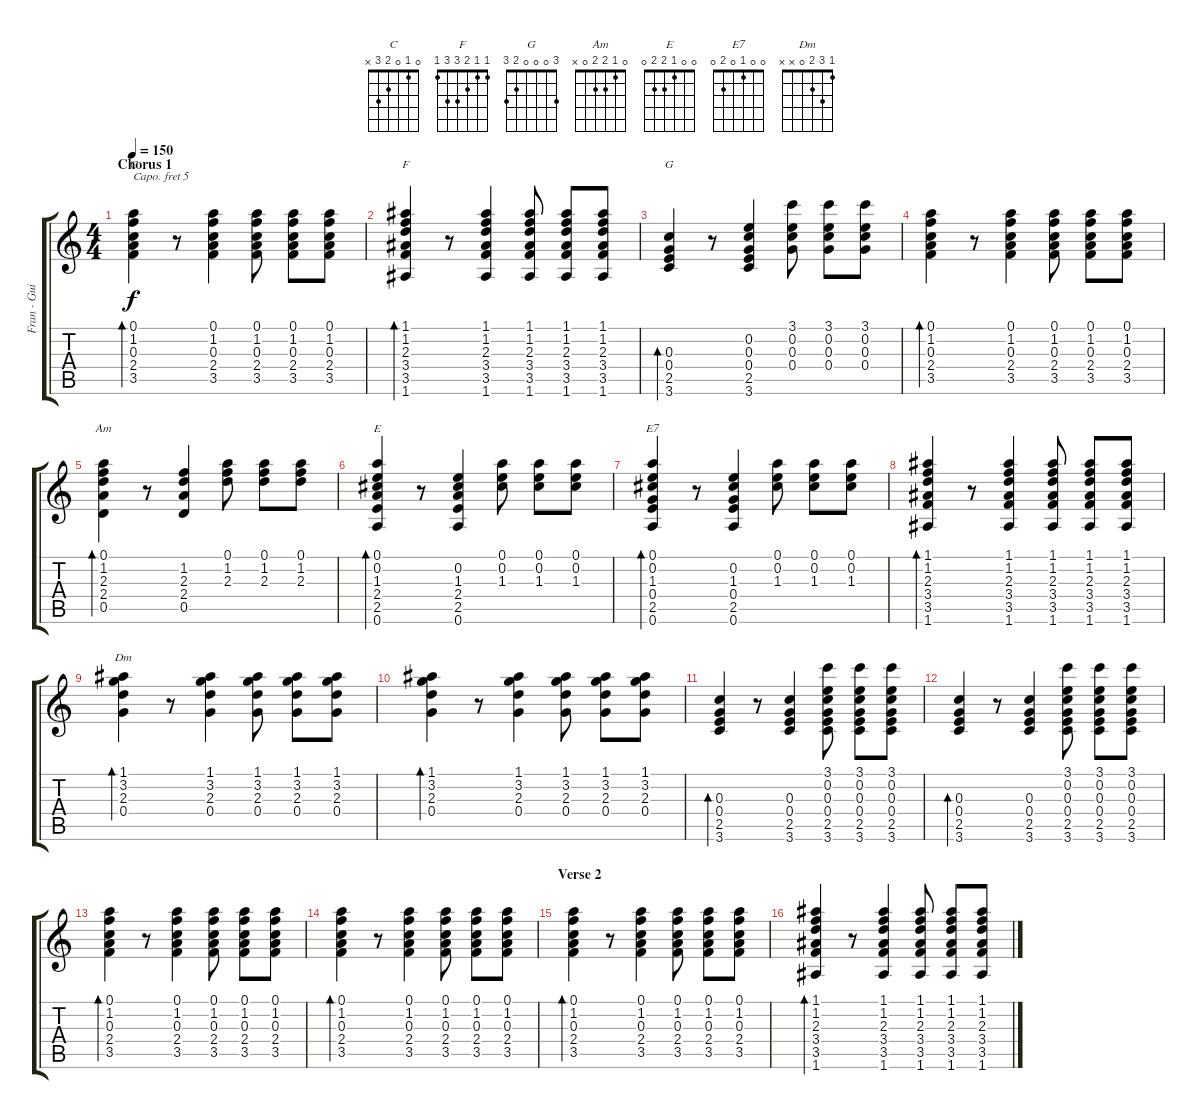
\track ("Fran - Guitare (capo 5)" "Fran - Gui") {instrument acousticguitarnylon}
\staff {score tabs}
\capo 5
\tuning (E4 B3 G3 D3 A2 E2) {hide}
\chord ("C" 0 1 0 2 3 x)
\chord ("F" 1 1 2 3 3 1)
\chord ("G" 3 0 0 0 2 3)
\chord ("Am" 0 1 2 2 0 x)
\chord ("E" 0 0 1 2 2 0)
\chord ("E7" 0 0 1 0 2 0)
\chord ("Dm" 1 3 2 0 x x)
\ts (4 4)
\section ("" "Chorus 1")
\tempo 150
\clef g2
\ks c
(0.1 1.2 0.3 2.4 3.5).4{bd 60 ch "C" dy f} r.8 (0.1 1.2 0.3 2.4 3.5).4 (0.1 1.2 0.3 2.4 3.5).8 (0.1 1.2 0.3 2.4 3.5).8 (0.1 1.2 0.3 2.4 3.5).8 |
(1.1 1.2 2.3 3.4 3.5 1.6).4{bd 60 ch "F"} r.8 (1.1 1.2 2.3 3.4 3.5 1.6).4 (1.1 1.2 2.3 3.4 3.5 1.6).8 (1.1 1.2 2.3 3.4 3.5 1.6).8 (1.1 1.2 2.3 3.4 3.5 1.6).8 |
(0.3 0.4 2.5 3.6).4{bd 60 ch "G"} r.8 (0.2 0.3 0.4 2.5 3.6).4 (3.1 0.2 0.3 0.4).8 (3.1 0.2 0.3 0.4).8 (3.1 0.2 0.3 0.4).8 |
(0.1 1.2 0.3 2.4 3.5).4{bd 60} r.8 (0.1 1.2 0.3 2.4 3.5).4 (0.1 1.2 0.3 2.4 3.5).8 (0.1 1.2 0.3 2.4 3.5).8 (0.1 1.2 0.3 2.4 3.5).8 |
(0.1 1.2 2.3 2.4 0.5).4{bd 60 ch "Am"} r.8 (1.2 2.3 2.4 0.5).4 (0.1 1.2 2.3).8 (0.1 1.2 2.3).8 (0.1 1.2 2.3).8 |
(0.1 0.2 1.3 2.4 2.5 0.6).4{bd 60 ch "E"} r.8 (0.2 1.3 2.4 2.5 0.6).4 (0.1 0.2 1.3).8 (0.1 0.2 1.3).8 (0.1 0.2 1.3).8 |
(0.1 0.2 1.3 0.4 2.5 0.6).4{bd 60 ch "E7"} r.8 (0.2 1.3 0.4 2.5 0.6).4 (0.1 0.2 1.3).8 (0.1 0.2 1.3).8 (0.1 0.2 1.3).8 |
(1.1 1.2 2.3 3.4 3.5 1.6).4{bd 60} r.8 (1.1 1.2 2.3 3.4 3.5 1.6).4 (1.1 1.2 2.3 3.4 3.5 1.6).8 (1.1 1.2 2.3 3.4 3.5 1.6).8 (1.1 1.2 2.3 3.4 3.5 1.6).8 |
(1.1 3.2 2.3 0.4).4{bd 60 ch "Dm"} r.8 (1.1 3.2 2.3 0.4).4 (1.1 3.2 2.3 0.4).8 (1.1 3.2 2.3 0.4).8 (1.1 3.2 2.3 0.4).8 |
(1.1 3.2 2.3 0.4).4{bd 60} r.8 (1.1 3.2 2.3 0.4).4 (1.1 3.2 2.3 0.4).8 (1.1 3.2 2.3 0.4).8 (1.1 3.2 2.3 0.4).8 |
(0.3 0.4 2.5 3.6).4{bd 60} r.8 (0.3 0.4 2.5 3.6).4 (3.1 0.2 0.3 0.4 2.5 3.6).8 (3.1 0.2 0.3 0.4 2.5 3.6).8 (3.1 0.2 0.3 0.4 2.5 3.6).8 |
(0.3 0.4 2.5 3.6).4{bd 60} r.8 (0.3 0.4 2.5 3.6).4 (3.1 0.2 0.3 0.4 2.5 3.6).8 (3.1 0.2 0.3 0.4 2.5 3.6).8 (3.1 0.2 0.3 0.4 2.5 3.6).8 |
(0.1 1.2 0.3 2.4 3.5).4{bd 60} r.8 (0.1 1.2 0.3 2.4 3.5).4 (0.1 1.2 0.3 2.4 3.5).8 (0.1 1.2 0.3 2.4 3.5).8 (0.1 1.2 0.3 2.4 3.5).8 |
(0.1 1.2 0.3 2.4 3.5).4{bd 60} r.8 (0.1 1.2 0.3 2.4 3.5).4 (0.1 1.2 0.3 2.4 3.5).8 (0.1 1.2 0.3 2.4 3.5).8 (0.1 1.2 0.3 2.4 3.5).8 |
\section ("" "Verse 2")
(0.1 1.2 0.3 2.4 3.5).4{bd 60} r.8 (0.1 1.2 0.3 2.4 3.5).4 (0.1 1.2 0.3 2.4 3.5).8 (0.1 1.2 0.3 2.4 3.5).8 (0.1 1.2 0.3 2.4 3.5).8 |
(1.1 1.2 2.3 3.4 3.5 1.6).4{bd 60} r.8 (1.1 1.2 2.3 3.4 3.5 1.6).4 (1.1 1.2 2.3 3.4 3.5 1.6).8 (1.1 1.2 2.3 3.4 3.5 1.6).8 (1.1 1.2 2.3 3.4 3.5 1.6).8
